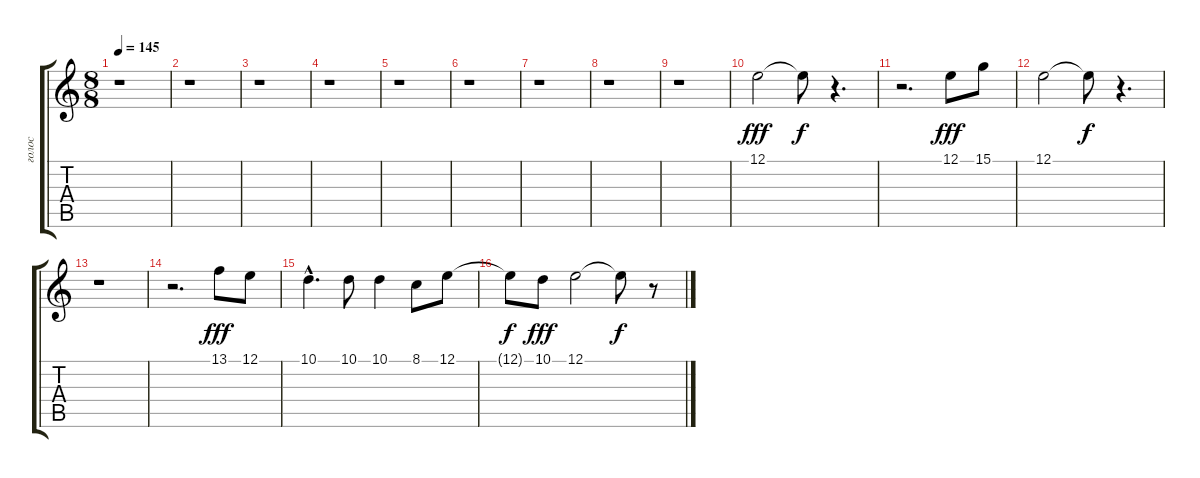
\track ("голос" "голос") {instrument flute}
\staff {score tabs}
\tuning (E4 B3 G3 D3 A2 E2) {hide}
\ts (8 8)
\tempo 145
\clef g2
\ks c
r.1{dy fff} |
r.1 |
r.1 |
r.1 |
r.1 |
r.1 |
r.1 |
r.1 |
r.1 |
12.1.2 12.1{t}.8{dy f} r.4{d} |
r.2{d} 12.1.8{dy fff} 15.1.8 |
12.1.2 12.1{t}.8{dy f} r.4{d} |
r.1 |
r.2{d} 13.1.8{dy fff} 12.1.8 |
10.1{hac}.4{d} 10.1.8 10.1.4 8.1.8 12.1.8 |
12.1{t}.8{dy f} 10.1.8{dy fff} 12.1.2 12.1{t}.8{dy f} r.8
